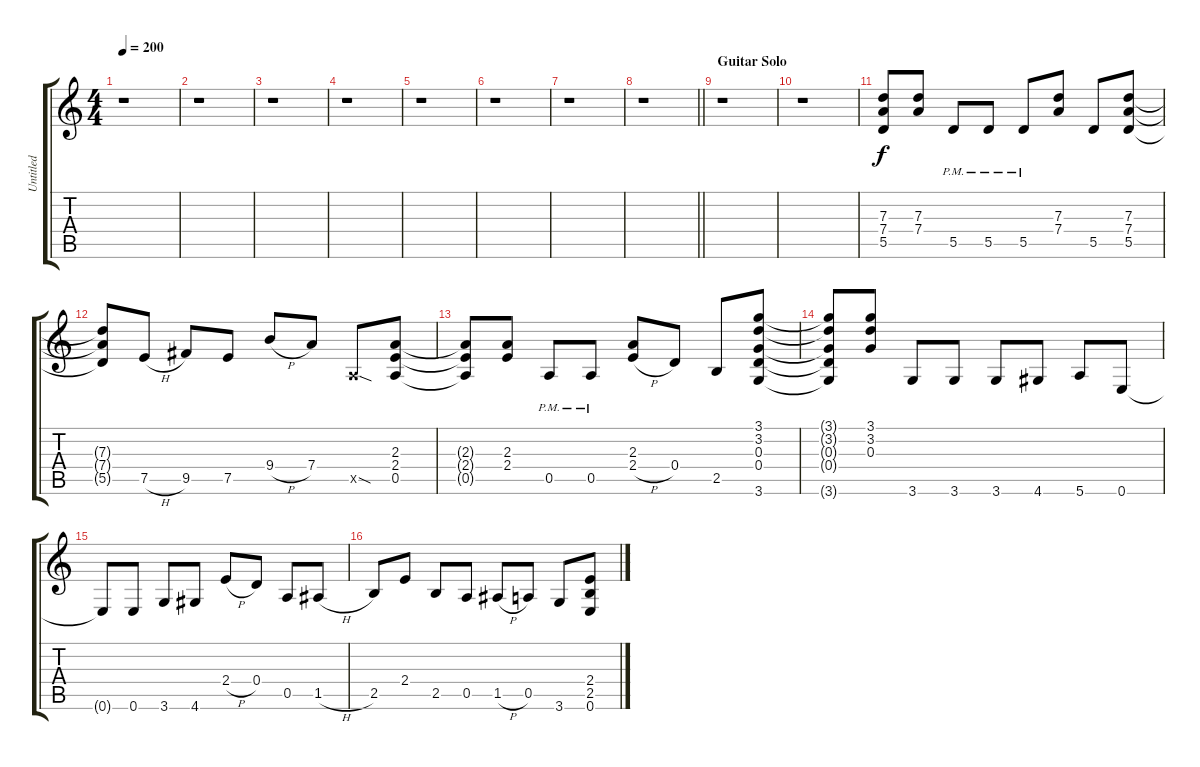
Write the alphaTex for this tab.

\track ("Untitled" "Untitled") {instrument distortionguitar}
\staff {score tabs}
\tuning (E4 B3 G3 D3 A2 E2) {hide}
\ts (4 4)
\tempo 200
\clef g2
\ks c
r.1{dy f} |
r.1 |
r.1 |
r.1 |
r.1 |
r.1 |
r.1 |
\barLineRight lightlight
r.1 |
\section ("" "Guitar Solo")
r.1 |
r.1 |
(7.3 7.4 5.5).8 (7.3 7.4).8 5.5{pm}.8 5.5{pm}.8 5.5{pm}.8 (7.3 7.4).8 5.5.8 (7.3 7.4 5.5).8 |
(7.3{t} 7.4{t} 5.5{t}).8 7.5{h}.8 9.5.8 7.5.8 9.4{h}.8 7.4.8 0.5{sod x}.8 (2.3 2.4 0.5).8 |
(2.3{t} 2.4{t} 0.5{t}).8 (2.3 2.4).8 0.5{pm}.8 0.5{pm}.8 (2.3 2.4{h}).8 0.4.8 2.5.8 (3.1 3.2 0.3 0.4 3.6).8 |
(3.1{t} 3.2{t} 0.3{t} 0.4{t} 3.6{t}).8 (3.1 3.2 0.3).8 3.6.8 3.6.8 3.6.8 4.6.8 5.6.8 0.6.8 |
0.6{t}.8 0.6.8 3.6.8 4.6.8 2.4{h}.8 0.4.8 0.5.8 1.5{h}.8 |
2.5.8 2.4.8 2.5.8 0.5.8 1.5{h}.8 0.5.8 3.6.8 (2.4 2.5 0.6).8
